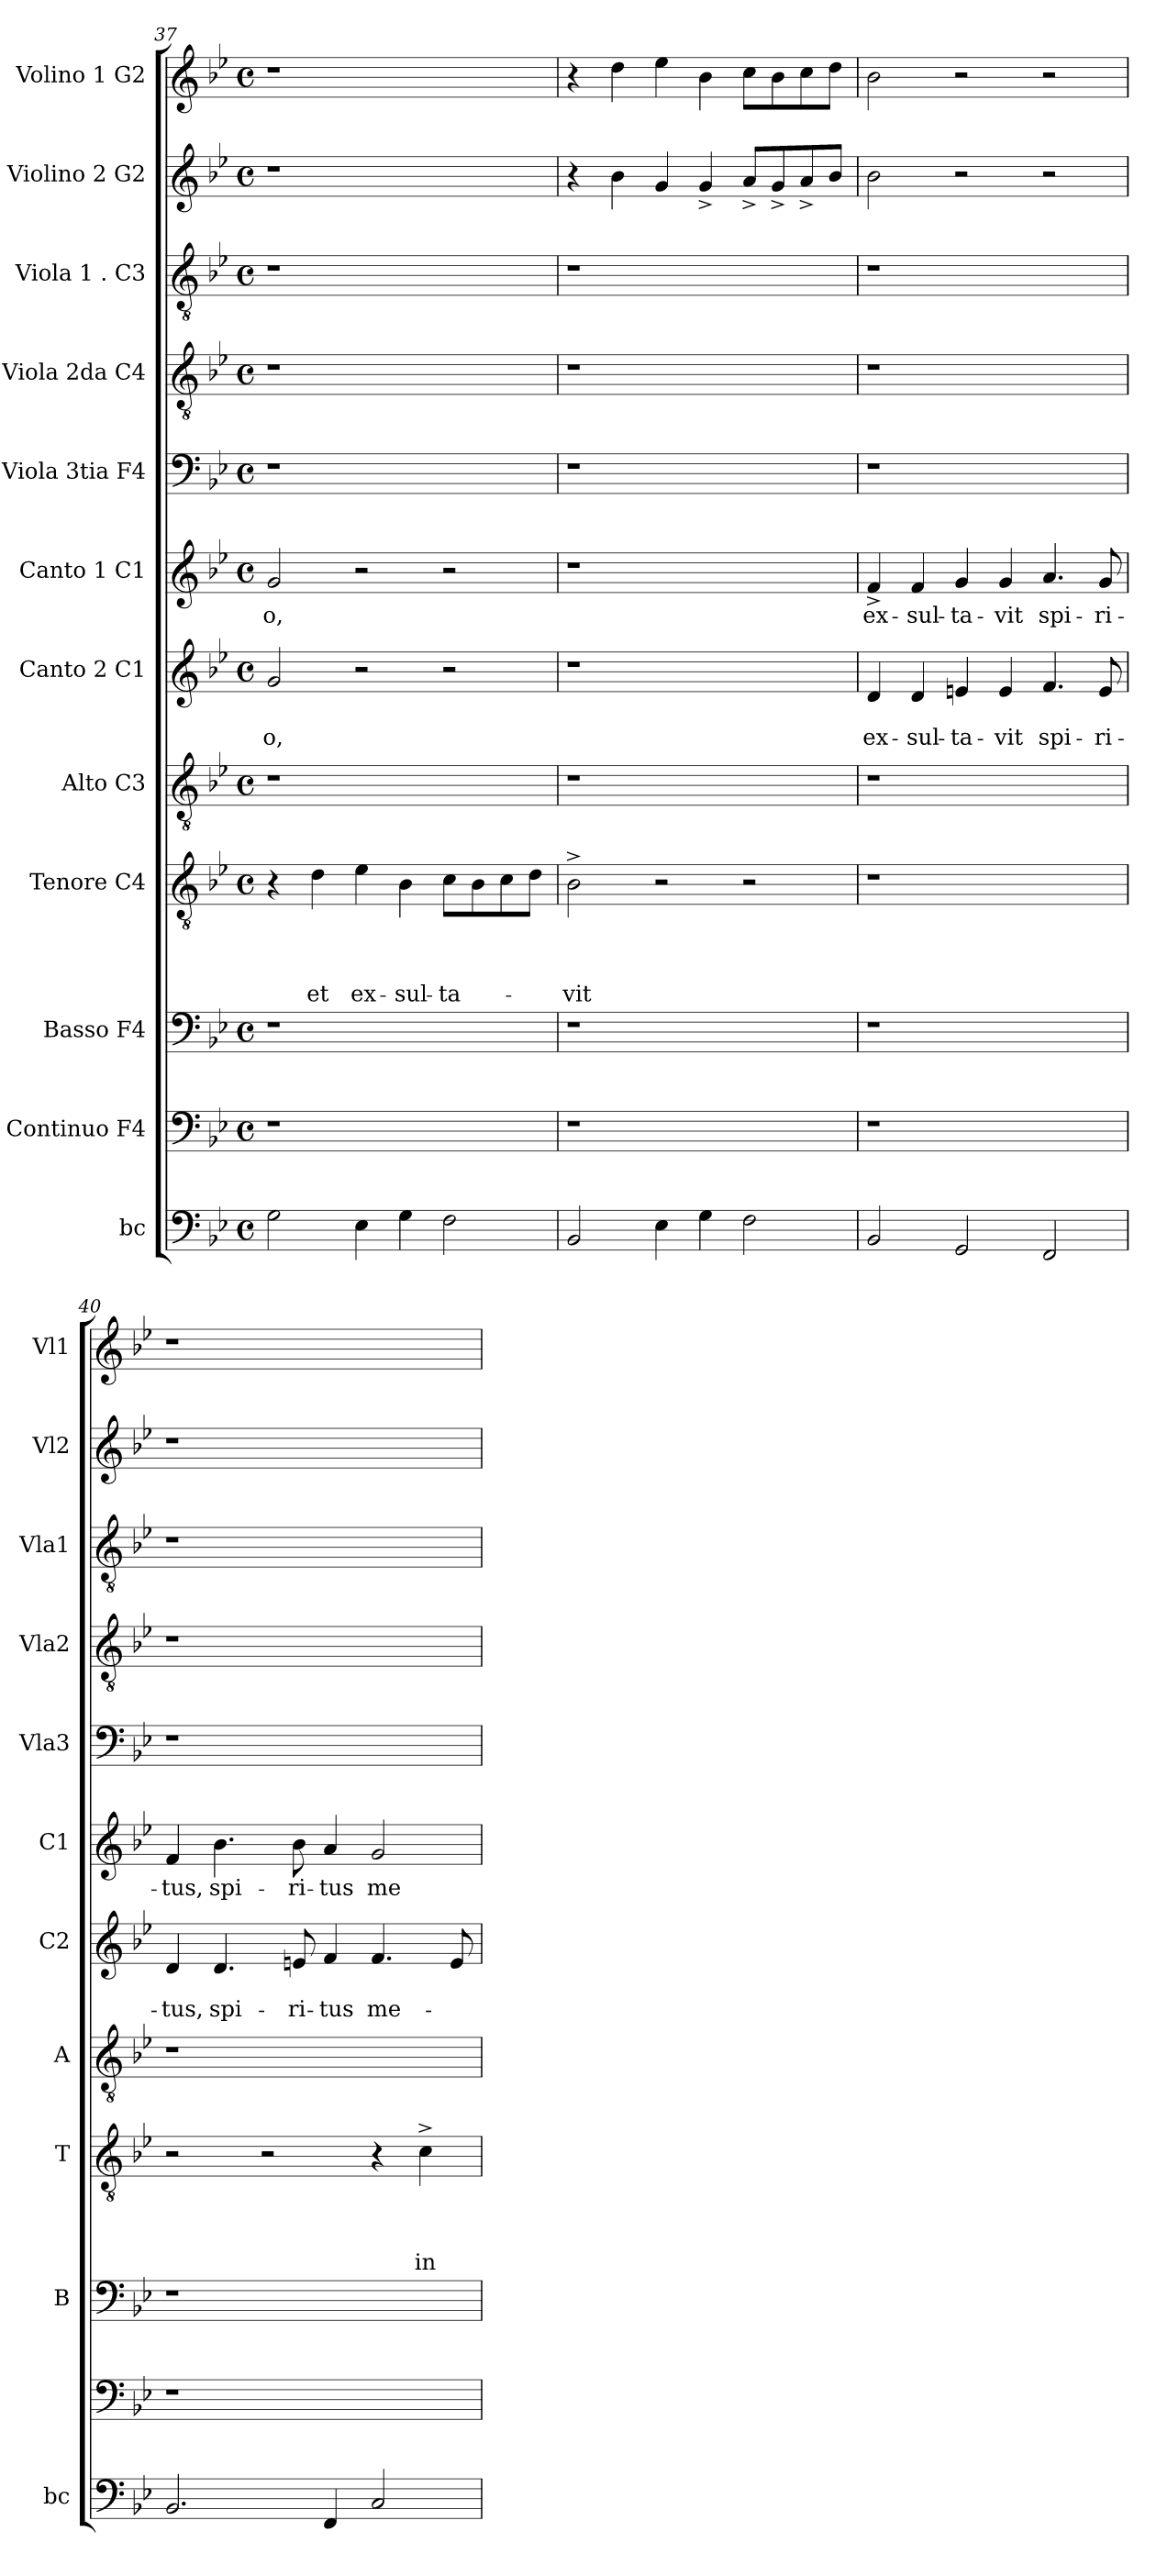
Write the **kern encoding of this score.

**kern	**kern	**kern	**kern	**text	**text	**text	**text	**kern	**kern	**text	**text	**kern	**text	**kern	**kern	**kern	**kern	**kern
*part12	*part11	*part10	*part9	*part9	*part9	*part9	*part9	*part8	*part7	*part7	*part7	*part6	*part6	*part5	*part4	*part3	*part2	*part1
*staff12	*staff11	*staff10	*staff9	*staff9	*staff9	*staff9	*staff9	*staff8	*staff7	*staff7	*staff7	*staff6	*staff6	*staff5	*staff4	*staff3	*staff2	*staff1
*I"bc	*I"Continuo F4	*I"Basso F4	*I"Tenore C4	*	*	*	*	*I"Alto C3	*I"Canto 2 C1	*	*	*I"Canto 1 C1	*	*I"Viola 3tia F4	*I"Viola 2da C4	*I"Viola 1 . C3	*I"Violino 2 G2	*I"Volino 1 G2
*I'bc	*	*I'B	*I'T	*	*	*	*	*I'A	*I'C2	*	*	*I'C1	*	*I'Vla3	*I'Vla2	*I'Vla1	*I'Vl2	*I'Vl1
*clefF4	*clefF4	*clefF4	*clefGv2	*	*	*	*	*clefGv2	*clefG2	*	*	*clefG2	*	*clefF4	*clefGv2	*clefGv2	*clefG2	*clefG2
*k[b-e-]	*k[b-e-]	*k[b-e-]	*k[b-e-]	*	*	*	*	*k[b-e-]	*k[b-e-]	*	*	*k[b-e-]	*	*k[b-e-]	*k[b-e-]	*k[b-e-]	*k[b-e-]	*k[b-e-]
*B-:	*B-:	*B-:	*B-:	*	*	*	*	*B-:	*B-:	*	*	*B-:	*	*B-:	*B-:	*B-:	*B-:	*B-:
*M4/4	*M4/4	*M4/4	*M4/4	*	*	*	*	*M4/4	*M4/4	*	*	*M4/4	*	*M4/4	*M4/4	*M4/4	*M4/4	*M4/4
*met(c)	*met(c)	*met(c)	*met(c)	*	*	*	*	*met(c)	*met(c)	*	*	*met(c)	*	*met(c)	*met(c)	*met(c)	*met(c)	*met(c)
=37	=37	=37	=37	=37	=37	=37	=37	=37	=37	=37	=37	=37	=37	=37	=37	=37	=37	=37
!	!	!	!	!	!	!	!	!	!	!	!LO:LY:b	!	!LO:LY:b	!	!	!	!	!
2G\	1r	1r	4r	.	.	.	.	1r	2g/	.	-o,	2g/	-o,	1r	1r	1r	1r	1r
!	!	!	!	!	!	!	!LO:LY:b	!	!	!	!	!	!	!	!	!	!	!
.	.	.	4d\	.	.	.	et	.	.	.	.	.	.	.	.	.	.	.
!	!	!	!	!	!	!	!LO:LY:b	!	!	!	!	!	!	!	!	!	!	!
4E-\	.	.	4e-\	.	.	.	ex-	.	2r	.	.	2r	.	.	.	.	.	.
!	!	!	!	!	!	!	!LO:LY:b	!	!	!	!	!	!	!	!	!	!	!
4G\	.	.	4B-\	.	.	.	-sul-	.	.	.	.	.	.	.	.	.	.	.
!	!	!	!	!	!	!	!LO:LY:b	!	!	!	!	!	!	!	!	!	!	!
2F\	2ryy	2ryy	8c\L	.	.	.	-ta-	2ryy	2r	.	.	2r	.	2ryy	2ryy	2ryy	2ryy	2ryy
.	.	.	8B-\	.	.	.	.	.	.	.	.	.	.	.	.	.	.	.
.	.	.	8c\	.	.	.	.	.	.	.	.	.	.	.	.	.	.	.
.	.	.	8d\J	.	.	.	.	.	.	.	.	.	.	.	.	.	.	.
!!LO:PB:g=z
=38	=38	=38	=38	=38	=38	=38	=38	=38	=38	=38	=38	=38	=38	=38	=38	=38	=38	=38
!	!	!	!	!	!	!	!LO:LY:b	!	!LO:N:vis=1	!	!	!LO:N:vis=1	!	!	!	!	!	!
2BB-/	1r	1r	2B-^>\	.	.	.	-vit	1r	1r	.	.	1r	.	1r	1r	1r	4r	4r
.	.	.	.	.	.	.	.	.	.	.	.	.	.	.	.	.	4b-\	4dd\
4E-\	.	.	2r	.	.	.	.	.	.	.	.	.	.	.	.	.	4g/	4ee-\
4G\	.	.	.	.	.	.	.	.	.	.	.	.	.	.	.	.	4g^</	4b-\
2F\	2ryy	2ryy	2r	.	.	.	.	2ryy	2ryy	.	.	2ryy	.	2ryy	2ryy	2ryy	8a^</L	8cc\L
.	.	.	.	.	.	.	.	.	.	.	.	.	.	.	.	.	8g^</	8b-\
.	.	.	.	.	.	.	.	.	.	.	.	.	.	.	.	.	8a^</	8cc\
.	.	.	.	.	.	.	.	.	.	.	.	.	.	.	.	.	8b-/J	8dd\J
=39	=39	=39	=39	=39	=39	=39	=39	=39	=39	=39	=39	=39	=39	=39	=39	=39	=39	=39
!	!	!	!LO:N:vis=1	!	!	!	!	!	!	!	!LO:LY:b	!	!LO:LY:b	!	!	!	!	!
2BB-/	1r	1r	1r	.	.	.	.	1r	4d/	.	ex-	4f^</	ex-	1r	1r	1r	2b-\	2b-\
!	!	!	!	!	!	!	!	!	!	!	!LO:LY:b	!	!LO:LY:b	!	!	!	!	!
.	.	.	.	.	.	.	.	.	4d/	.	-sul-	4f/	-sul-	.	.	.	.	.
!	!	!	!	!	!	!	!	!	!	!	!LO:LY:b	!	!LO:LY:b	!	!	!	!	!
2GG/	.	.	.	.	.	.	.	.	4en/	.	-ta-	4g/	-ta-	.	.	.	2r	2r
!	!	!	!	!	!	!	!	!	!	!	!LO:LY:b	!	!LO:LY:b	!	!	!	!	!
.	.	.	.	.	.	.	.	.	4e/	.	-vit	4g/	-vit	.	.	.	.	.
!	!	!	!	!	!	!	!	!	!	!	!LO:LY:b	!	!LO:LY:b	!	!	!	!	!
2FF/	2ryy	2ryy	2ryy	.	.	.	.	2ryy	4.f/	.	spi-	4.a/	spi-	2ryy	2ryy	2ryy	2r	2r
!	!	!	!	!	!	!	!	!	!	!	!LO:LY:b	!	!LO:LY:b	!	!	!	!	!
.	.	.	.	.	.	.	.	.	8e/	.	-ri-	8g/	-ri-	.	.	.	.	.
=40	=40	=40	=40	=40	=40	=40	=40	=40	=40	=40	=40	=40	=40	=40	=40	=40	=40	=40
!	!	!	!	!	!	!	!	!	!	!	!LO:LY:b	!	!LO:LY:b	!	!	!	!LO:N:vis=1	!LO:N:vis=1
2.BB-/	1r	1r	2r	.	.	.	.	1r	4d/	.	-tus,	4f/	-tus,	1r	1r	1r	1r	1r
!	!	!	!	!	!	!	!	!	!	!	!LO:LY:b	!	!LO:LY:b	!	!	!	!	!
.	.	.	.	.	.	.	.	.	4.d/	.	spi-	4.b-\	spi-	.	.	.	.	.
.	.	.	2r	.	.	.	.	.	.	.	.	.	.	.	.	.	.	.
!	!	!	!	!	!	!	!	!	!	!	!LO:LY:b	!	!LO:LY:b	!	!	!	!	!
.	.	.	.	.	.	.	.	.	8en/	.	-ri-	8b-\	-ri-	.	.	.	.	.
!	!	!	!	!	!	!	!	!	!	!	!LO:LY:b:rj	!	!LO:LY:b:rj	!	!	!	!	!
4FF/	.	.	.	.	.	.	.	.	4f/	.	-tus	4a/	-tus	.	.	.	.	.
!	!	!	!	!	!	!	!	!	!	!	!LO:LY:b	!	!LO:LY:b	!	!	!	!	!
2C/	2ryy	2ryy	4r	.	.	.	.	2ryy	4.f/	.	me-	2g/	me-	2ryy	2ryy	2ryy	2ryy	2ryy
!	!	!	!	!	!	!	!LO:LY:b	!	!	!	!	!	!	!	!	!	!	!
.	.	.	4c^>\	.	.	.	in	.	.	.	.	.	.	.	.	.	.	.
.	.	.	.	.	.	.	.	.	8e/	.	.	.	.	.	.	.	.	.
=	=	=	=	=	=	=	=	=	=	=	=	=	=	=	=	=	=	=
*-	*-	*-	*-	*-	*-	*-	*-	*-	*-	*-	*-	*-	*-	*-	*-	*-	*-	*-
